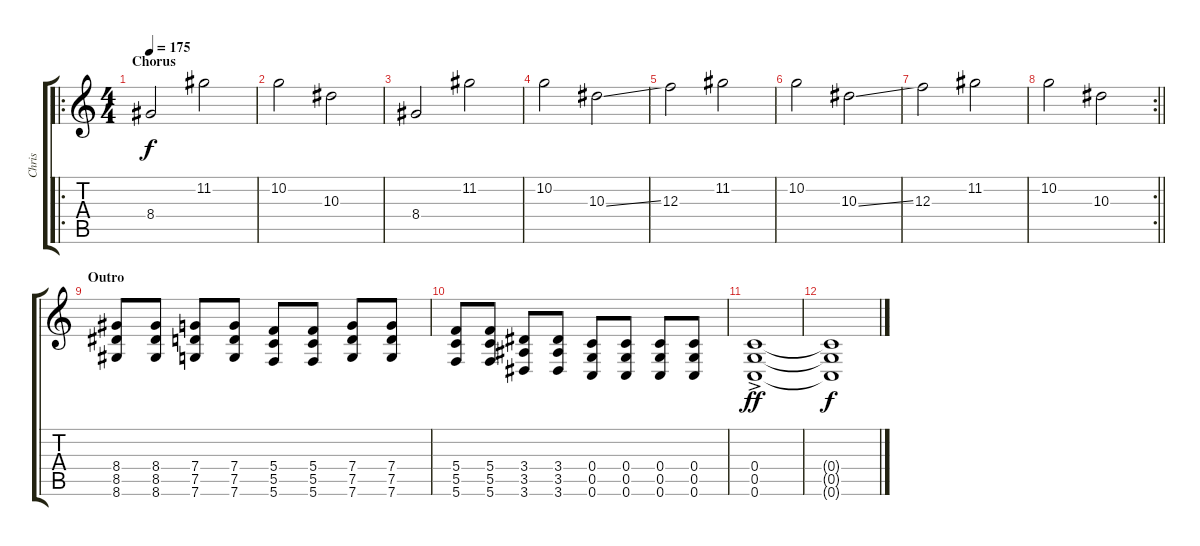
\track ("Chris" "Chris") {instrument overdrivenguitar}
\staff {score tabs}
\tuning (D4 A3 F3 C3 G2 C2) {hide}
\ro
\ts (4 4)
\section ("" "Chorus")
\tempo 175
\clef g2
\ks c
8.4.2{dy f} 11.2.2 |
10.2.2 10.3.2 |
8.4.2 11.2.2 |
10.2.2 10.3{ss}.2 |
12.3.2 11.2.2 |
10.2.2 10.3{ss}.2 |
12.3.2 11.2.2 |
\rc 2
\barLineRight lightlight
10.2.2 10.3.2 |
\section ("" "Outro")
(8.4 8.5 8.6).8 (8.4 8.5 8.6).8 (7.4 7.5 7.6).8 (7.4 7.5 7.6).8 (5.4 5.5 5.6).8 (5.4 5.5 5.6).8 (7.4 7.5 7.6).8 (7.4 7.5 7.6).8 |
(5.4 5.5 5.6).8 (5.4 5.5 5.6).8 (3.4 3.5 3.6).8 (3.4 3.5 3.6).8 (0.4 0.5 0.6).8 (0.4 0.5 0.6).8 (0.4 0.5 0.6).8 (0.4 0.5 0.6).8 |
(0.4 0.5 0.6{ac}).1{dy ff} |
(0.4{t} 0.5{t} 0.6{t}).1{dy f}
